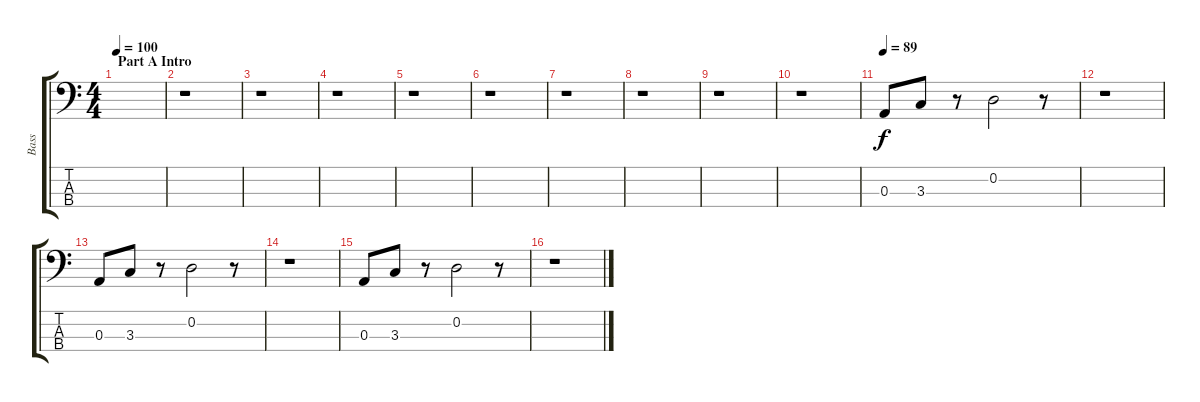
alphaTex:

\track ("Bass" "Bass") {instrument electricbassfinger}
\staff {score tabs}
\tuning (G2 D2 A1 E1) {hide}
\ts (4 4)
\section ("" "Part A Intro")
\tempo 100
\tempo 84
\tempo 100
\clef f4
\ks c
|
r.1 |
r.1 |
r.1 |
r.1 |
r.1 |
r.1 |
r.1 |
r.1 |
r.1 |
\tempo 89
0.3.8 3.3.8 r.8 0.2.2 r.8 |
r.1 |
0.3.8 3.3.8 r.8 0.2.2 r.8 |
r.1 |
0.3.8 3.3.8 r.8 0.2.2 r.8 |
r.1
